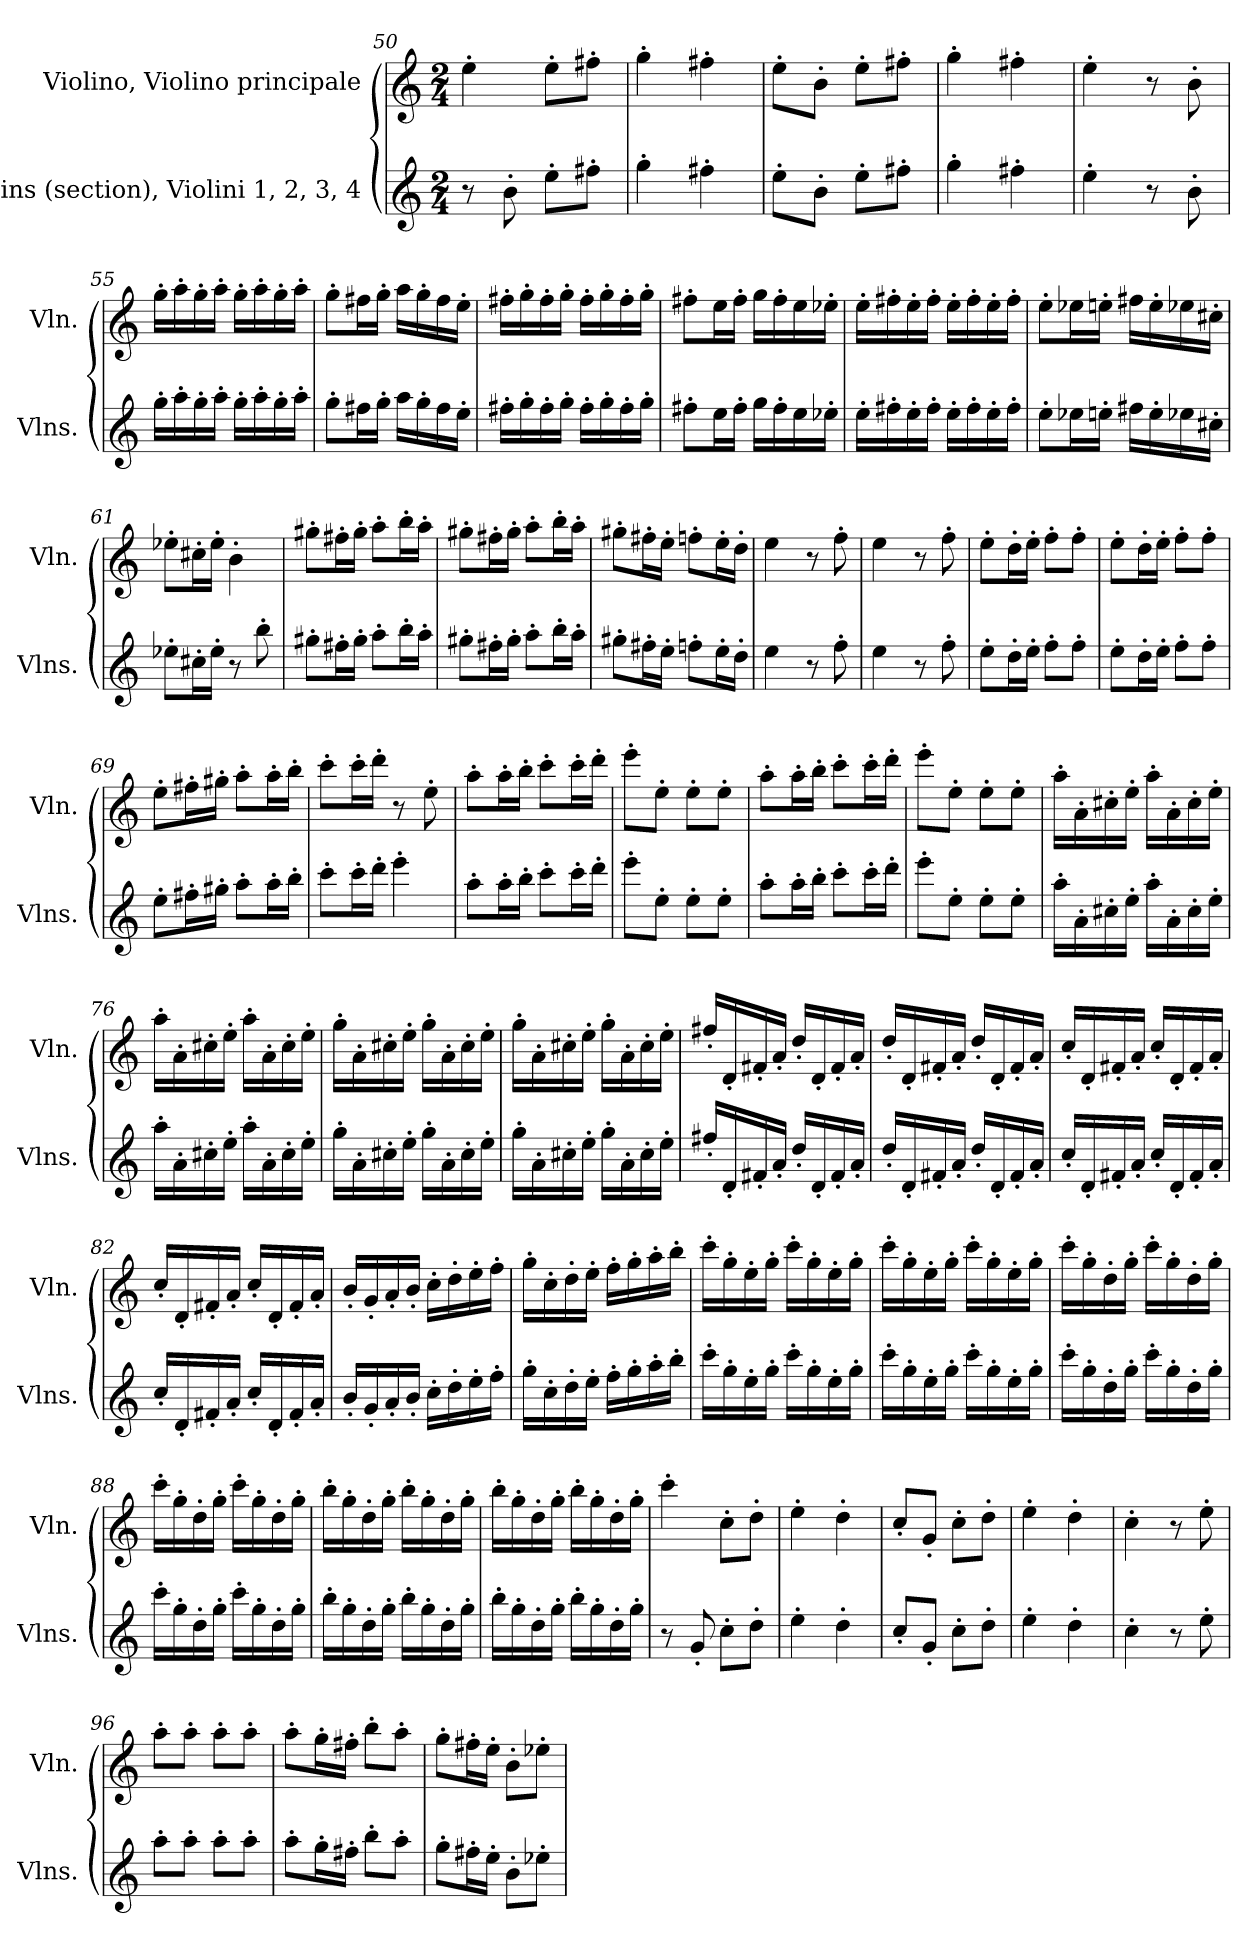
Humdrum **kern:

**kern	**kern
*part2	*part1
*staff2	*staff1
*I"Violins (section), Violini 1, 2, 3, 4	*I"Violino, Violino principale
*I'Vlns.	*I'Vln.
!!LO:LB:g=z
*clefG2	*clefG2
*k[]	*k[]
*M2/4	*M2/4
=50	=50
8r	4ee'\
8b'\	.
8ee'\L	8ee'\L
8ff#X'\J	8ff#X'\J
=51	=51
4gg'\	4gg'\
4ff#X'\	4ff#X'\
=52	=52
8ee'\L	8ee'\L
8b'\J	8b'\J
8ee'\L	8ee'\L
8ff#X'\J	8ff#X'\J
=53	=53
4gg'\	4gg'\
4ff#X'\	4ff#X'\
=54	=54
4ee'\	4ee'\
8r	8r
8b'\	8b'\
=55	=55
16gg'\LL	16gg'\LL
16aa'\	16aa'\
16gg'\	16gg'\
16aa'\JJ	16aa'\JJ
16gg'\LL	16gg'\LL
16aa'\	16aa'\
16gg'\	16gg'\
16aa'\JJ	16aa'\JJ
=56	=56
8gg'\L	8gg'\L
16ff#X\L	16ff#X\L
16gg'\JJ	16gg'\JJ
16aa\LL	16aa\LL
16gg'\	16gg'\
16ff#\	16ff#\
16ee'\JJ	16ee'\JJ
!!LO:LB:g=z
=57	=57
16ff#X'\LL	16ff#X'\LL
16gg'\	16gg'\
16ff#'\	16ff#'\
16gg'\JJ	16gg'\JJ
16ff#'\LL	16ff#'\LL
16gg'\	16gg'\
16ff#'\	16ff#'\
16gg'\JJ	16gg'\JJ
=58	=58
8ff#X'\L	8ff#X'\L
16ee\L	16ee\L
16ff#'\JJ	16ff#'\JJ
16gg\LL	16gg\LL
16ff#'\	16ff#'\
16ee\	16ee\
16ee-X'\JJ	16ee-X'\JJ
=59	=59
16ee'\LL	16ee'\LL
16ff#X'\	16ff#X'\
16ee'\	16ee'\
16ff#'\JJ	16ff#'\JJ
16ee'\LL	16ee'\LL
16ff#'\	16ff#'\
16ee'\	16ee'\
16ff#'\JJ	16ff#'\JJ
=60	=60
8ee'\L	8ee'\L
16ee-X\L	16ee-X\L
16een'\JJ	16een'\JJ
16ff#X\LL	16ff#X\LL
16ee'\	16ee'\
16ee-X\	16ee-X\
16cc#X'\JJ	16cc#X'\JJ
=61	=61
8ee-X'\L	8ee-X'\L
16cc#X'\L	16cc#X'\L
16ee-'\JJ	16ee-'\JJ
8r	4b'\
8bb'\	.
!!LO:LB:g=z
=62	=62
8gg#X'\L	8gg#X'\L
16ff#X'\L	16ff#X'\L
16gg#'\JJ	16gg#'\JJ
8aa'\L	8aa'\L
16bb'\L	16bb'\L
16aa'\JJ	16aa'\JJ
=63	=63
8gg#X'\L	8gg#X'\L
16ff#X'\L	16ff#X'\L
16gg#'\JJ	16gg#'\JJ
8aa'\L	8aa'\L
16bb'\L	16bb'\L
16aa'\JJ	16aa'\JJ
=64	=64
8gg#X'\L	8gg#X'\L
16ff#X'\L	16ff#X'\L
16ee'\JJ	16ee'\JJ
8ffn'\L	8ffn'\L
16ee'\L	16ee'\L
16dd'\JJ	16dd'\JJ
=65	=65
4ee\	4ee\
8r	8r
8ff'\	8ff'\
=66	=66
4ee\	4ee\
8r	8r
8ff'\	8ff'\
=67	=67
8ee'\L	8ee'\L
16dd'\L	16dd'\L
16ee'\JJ	16ee'\JJ
8ff'\L	8ff'\L
8ff'\J	8ff'\J
!!LO:LB:g=z
=68	=68
8ee'\L	8ee'\L
16dd'\L	16dd'\L
16ee'\JJ	16ee'\JJ
8ff'\L	8ff'\L
8ff'\J	8ff'\J
=69	=69
8ee'\L	8ee'\L
16ff#X'\L	16ff#X'\L
16gg#X'\JJ	16gg#X'\JJ
8aa'\L	8aa'\L
16aa'\L	16aa'\L
16bb'\JJ	16bb'\JJ
=70	=70
8ccc'\L	8ccc'\L
16ccc'\L	16ccc'\L
16ddd'\JJ	16ddd'\JJ
4eee'\	8r
.	8ee'\
=71	=71
8aa'\L	8aa'\L
16aa'\L	16aa'\L
16bb'\JJ	16bb'\JJ
8ccc'\L	8ccc'\L
16ccc'\L	16ccc'\L
16ddd'\JJ	16ddd'\JJ
=72	=72
8eee'\L	8eee'\L
8ee'\J	8ee'\J
8ee'\L	8ee'\L
8ee'\J	8ee'\J
=73	=73
8aa'\L	8aa'\L
16aa'\L	16aa'\L
16bb'\JJ	16bb'\JJ
8ccc'\L	8ccc'\L
16ccc'\L	16ccc'\L
16ddd'\JJ	16ddd'\JJ
!!LO:LB:g=z
=74	=74
8eee'\L	8eee'\L
8ee'\J	8ee'\J
8ee'\L	8ee'\L
8ee'\J	8ee'\J
=75	=75
16aa'\LL	16aa'\LL
16a'\	16a'\
16cc#X'\	16cc#X'\
16ee'\JJ	16ee'\JJ
16aa'\LL	16aa'\LL
16a'\	16a'\
16cc#'\	16cc#'\
16ee'\JJ	16ee'\JJ
=76	=76
16aa'\LL	16aa'\LL
16a'\	16a'\
16cc#X'\	16cc#X'\
16ee'\JJ	16ee'\JJ
16aa'\LL	16aa'\LL
16a'\	16a'\
16cc#'\	16cc#'\
16ee'\JJ	16ee'\JJ
=77	=77
16gg'\LL	16gg'\LL
16a'\	16a'\
16cc#X'\	16cc#X'\
16ee'\JJ	16ee'\JJ
16gg'\LL	16gg'\LL
16a'\	16a'\
16cc#'\	16cc#'\
16ee'\JJ	16ee'\JJ
=78	=78
16gg'\LL	16gg'\LL
16a'\	16a'\
16cc#X'\	16cc#X'\
16ee'\JJ	16ee'\JJ
16gg'\LL	16gg'\LL
16a'\	16a'\
16cc#'\	16cc#'\
16ee'\JJ	16ee'\JJ
!!LO:PB:g=z
=79	=79
16ff#X'/LL	16ff#X'/LL
16d'/	16d'/
16f#X'/	16f#X'/
16a'/JJ	16a'/JJ
16dd'/LL	16dd'/LL
16d'/	16d'/
16f#'/	16f#'/
16a'/JJ	16a'/JJ
=80	=80
16dd'/LL	16dd'/LL
16d'/	16d'/
16f#X'/	16f#X'/
16a'/JJ	16a'/JJ
16dd'/LL	16dd'/LL
16d'/	16d'/
16f#'/	16f#'/
16a'/JJ	16a'/JJ
=81	=81
16cc'/LL	16cc'/LL
16d'/	16d'/
16f#X'/	16f#X'/
16a'/JJ	16a'/JJ
16cc'/LL	16cc'/LL
16d'/	16d'/
16f#'/	16f#'/
16a'/JJ	16a'/JJ
=82	=82
16cc'/LL	16cc'/LL
16d'/	16d'/
16f#X'/	16f#X'/
16a'/JJ	16a'/JJ
16cc'/LL	16cc'/LL
16d'/	16d'/
16f#'/	16f#'/
16a'/JJ	16a'/JJ
=83	=83
16b'/LL	16b'/LL
16g'/	16g'/
16a'/	16a'/
16b'/JJ	16b'/JJ
16cc'\LL	16cc'\LL
16dd'\	16dd'\
16ee'\	16ee'\
16ff'\JJ	16ff'\JJ
!!LO:LB:g=z
=84	=84
16gg'\LL	16gg'\LL
16cc'\	16cc'\
16dd'\	16dd'\
16ee'\JJ	16ee'\JJ
16ff'\LL	16ff'\LL
16gg'\	16gg'\
16aa'\	16aa'\
16bb'\JJ	16bb'\JJ
=85	=85
16ccc'\LL	16ccc'\LL
16gg'\	16gg'\
16ee'\	16ee'\
16gg'\JJ	16gg'\JJ
16ccc'\LL	16ccc'\LL
16gg'\	16gg'\
16ee'\	16ee'\
16gg'\JJ	16gg'\JJ
=86	=86
16ccc'\LL	16ccc'\LL
16gg'\	16gg'\
16ee'\	16ee'\
16gg'\JJ	16gg'\JJ
16ccc'\LL	16ccc'\LL
16gg'\	16gg'\
16ee'\	16ee'\
16gg'\JJ	16gg'\JJ
=87	=87
16ccc'\LL	16ccc'\LL
16gg'\	16gg'\
16dd'\	16dd'\
16gg'\JJ	16gg'\JJ
16ccc'\LL	16ccc'\LL
16gg'\	16gg'\
16dd'\	16dd'\
16gg'\JJ	16gg'\JJ
=88	=88
16ccc'\LL	16ccc'\LL
16gg'\	16gg'\
16dd'\	16dd'\
16gg'\JJ	16gg'\JJ
16ccc'\LL	16ccc'\LL
16gg'\	16gg'\
16dd'\	16dd'\
16gg'\JJ	16gg'\JJ
!!LO:LB:g=z
=89	=89
16bb'\LL	16bb'\LL
16gg'\	16gg'\
16dd'\	16dd'\
16gg'\JJ	16gg'\JJ
16bb'\LL	16bb'\LL
16gg'\	16gg'\
16dd'\	16dd'\
16gg'\JJ	16gg'\JJ
=90	=90
16bb'\LL	16bb'\LL
16gg'\	16gg'\
16dd'\	16dd'\
16gg'\JJ	16gg'\JJ
16bb'\LL	16bb'\LL
16gg'\	16gg'\
16dd'\	16dd'\
16gg'\JJ	16gg'\JJ
=91	=91
8r	4ccc'\
8g'/	.
8cc'\L	8cc'\L
8dd'\J	8dd'\J
=92	=92
4ee'\	4ee'\
4dd'\	4dd'\
=93	=93
8cc'/L	8cc'/L
8g'/J	8g'/J
8cc'\L	8cc'\L
8dd'\J	8dd'\J
=94	=94
4ee'\	4ee'\
4dd'\	4dd'\
=95	=95
4cc'\	4cc'\
8r	8r
8ee'\	8ee'\
!!LO:LB:g=z
=96	=96
8aa'\L	8aa'\L
8aa'\J	8aa'\J
8aa'\L	8aa'\L
8aa'\J	8aa'\J
=97	=97
8aa'\L	8aa'\L
16gg'\L	16gg'\L
16ff#X'\JJ	16ff#X'\JJ
8bb'\L	8bb'\L
8aa'\J	8aa'\J
=98	=98
8gg'\L	8gg'\L
16ff#X'\L	16ff#X'\L
16ee'\JJ	16ee'\JJ
8b'\L	8b'\L
8ee-X'\J	8ee-X'\J
=	=
*-	*-
